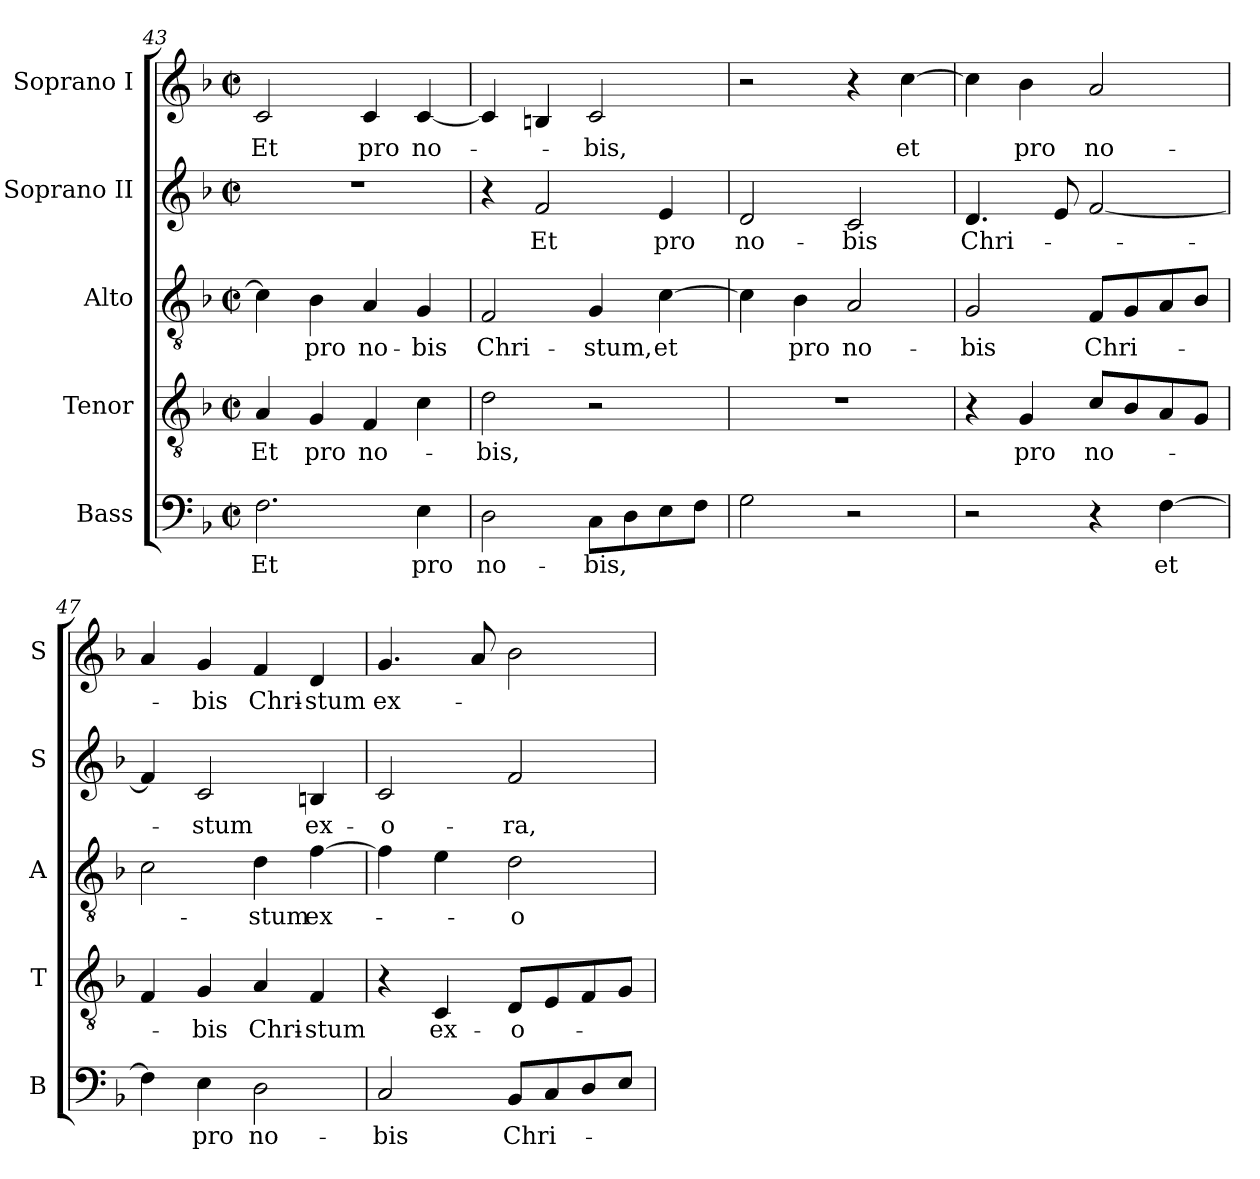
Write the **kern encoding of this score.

**kern	**text	**kern	**text	**kern	**text	**kern	**text	**kern	**text
*part5	*part5	*part4	*part4	*part3	*part3	*part2	*part2	*part1	*part1
*staff5	*staff5	*staff4	*staff4	*staff3	*staff3	*staff2	*staff2	*staff1	*staff1
*I"Bass	*	*I"Tenor	*	*I"Alto	*	*I"Soprano II	*	*I"Soprano I	*
*I'B	*	*I'T	*	*I'A	*	*I'S	*	*I'S	*
!!LO:LB:g=z
*clefF4	*	*clefGv2	*	*clefGv2	*	*clefG2	*	*clefG2	*
*k[b-]	*	*k[b-]	*	*k[b-]	*	*k[b-]	*	*k[b-]	*
*F:	*	*F:	*	*F:	*	*F:	*	*F:	*
*M2/2	*	*M2/2	*	*M2/2	*	*M2/2	*	*M2/2	*
*met(c|)	*	*met(c|)	*	*met(c|)	*	*met(c|)	*	*met(c|)	*
=43	=43	=43	=43	=43	=43	=43	=43	=43	=43
!	!LO:LY:b:color=#000000	!	!	!	!	!	!	!	!
!	!	!	!LO:LY:b:color=#000000	!	!	!	!	!	!
!	!	!	!	!	!	!	!	!	!LO:LY:b:color=#000000
2.Fi\	Et	4Ai/	Et	4ci\]	.	1r	.	2ci/	Et
!	!	!	!LO:LY:b:color=#000000	!	!	!	!	!	!
!	!	!	!	!	!LO:LY:b:color=#000000	!	!	!	!
.	.	4Gi/	pro	4B-i\	pro	.	.	.	.
!	!	!	!LO:LY:b:color=#000000	!	!	!	!	!	!
!	!	!	!	!	!LO:LY:b:color=#000000	!	!	!	!
!	!	!	!	!	!	!	!	!	!LO:LY:b:color=#000000
.	.	4Fi/	no-	4Ai/	no-	.	.	4ci/	pro
!	!LO:LY:b:color=#000000	!	!	!	!	!	!	!	!
!	!	!	!	!	!LO:LY:b:color=#000000	!	!	!	!
!	!	!	!	!	!	!	!	!	!LO:LY:b:color=#000000
4Ei\	pro	4ci\	.	4Gi/	-bis	.	.	[<4ci/	no-
=44	=44	=44	=44	=44	=44	=44	=44	=44	=44
!	!LO:LY:b:color=#000000	!	!	!	!	!	!	!	!
!	!	!	!LO:LY:b:color=#000000	!	!	!	!	!	!
!	!	!	!	!	!LO:LY:b:color=#000000	!	!	!	!
2Di\	no-	2di\	-bis,	2Fi/	Chri-	4r	.	4ci/]	.
!	!	!	!	!	!	!	!LO:LY:b:color=#000000	!	!
.	.	.	.	.	.	2fi/	Et	4Bni/	.
!	!LO:LY:b:color=#000000	!	!	!	!	!	!	!	!
!	!	!	!	!	!LO:LY:b:color=#000000	!	!	!	!
!	!	!	!	!	!	!	!	!	!LO:LY:b:color=#000000
8Ci\L	-bis,	2r	.	4Gi/	-stum,	.	.	2ci/	-bis,
8Di\	.	.	.	.	.	.	.	.	.
!	!	!	!	!	!LO:LY:b:color=#000000	!	!	!	!
!	!	!	!	!	!	!	!LO:LY:b:color=#000000	!	!
8Ei\	.	.	.	[>4ci\	et	4ei/	pro	.	.
8Fi\J	.	.	.	.	.	.	.	.	.
=45	=45	=45	=45	=45	=45	=45	=45	=45	=45
!	!	!	!	!	!	!	!LO:LY:b:color=#000000	!	!
2Gi\	.	1r	.	4ci\]	.	2di/	no-	2r	.
!	!	!	!	!	!LO:LY:b:color=#000000	!	!	!	!
.	.	.	.	4B-i\	pro	.	.	.	.
!	!	!	!	!	!LO:LY:b:color=#000000	!	!	!	!
!	!	!	!	!	!	!	!LO:LY:b:color=#000000	!	!
2r	.	.	.	2Ai/	no-	2ci/	-bis	4r	.
!	!	!	!	!	!	!	!	!	!LO:LY:b:color=#000000
.	.	.	.	.	.	.	.	[>4cci\	et
=46	=46	=46	=46	=46	=46	=46	=46	=46	=46
!	!	!	!	!	!LO:LY:b:color=#000000	!	!	!	!
!	!	!	!	!	!	!	!LO:LY:b:color=#000000	!	!
2r	.	4r	.	2Gi/	-bis	4.di/	Chri-	4cci\]	.
!	!	!	!LO:LY:b:color=#000000	!	!	!	!	!	!
!	!	!	!	!	!	!	!	!	!LO:LY:b:color=#000000
.	.	4Gi/	pro	.	.	.	.	4b-i\	pro
.	.	.	.	.	.	8ei/	.	.	.
!	!	!	!LO:LY:b:color=#000000	!	!	!	!	!	!
!	!	!	!	!	!LO:LY:b:color=#000000	!	!	!	!
!	!	!	!	!	!	!	!	!	!LO:LY:b:color=#000000
4r	.	8ci/L	no-	8Fi/L	Chri-	[<2fi/	.	2ai/	no-
.	.	8B-i/	.	8Gi/	.	.	.	.	.
!	!LO:LY:b:color=#000000	!	!	!	!	!	!	!	!
[>4Fi\	et	8Ai/	.	8Ai/	.	.	.	.	.
.	.	8Gi/J	.	8B-i/J	.	.	.	.	.
!!LO:PB:g=z
=47	=47	=47	=47	=47	=47	=47	=47	=47	=47
4Fi\]	.	4Fi/	.	2ci\	.	4fi/]	.	4ai/	.
!	!LO:LY:b:color=#000000	!	!	!	!	!	!	!	!
!	!	!	!LO:LY:b:color=#000000	!	!	!	!	!	!
!	!	!	!	!	!	!	!LO:LY:b:color=#000000	!	!
!	!	!	!	!	!	!	!	!	!LO:LY:b:color=#000000
4Ei\	pro	4Gi/	-bis	.	.	2ci/	-stum	4gi/	-bis
!	!LO:LY:b:color=#000000	!	!	!	!	!	!	!	!
!	!	!	!LO:LY:b:color=#000000	!	!	!	!	!	!
!	!	!	!	!	!LO:LY:b:color=#000000	!	!	!	!
!	!	!	!	!	!	!	!	!	!LO:LY:b:color=#000000
2Di\	no-	4Ai/	Chri-	4di\	-stum	.	.	4fi/	Chri-
!	!	!	!LO:LY:b:color=#000000	!	!	!	!	!	!
!	!	!	!	!	!LO:LY:b:color=#000000	!	!	!	!
!	!	!	!	!	!	!	!LO:LY:b:color=#000000	!	!
!	!	!	!	!	!	!	!	!	!LO:LY:b:color=#000000
.	.	4Fi/	-stum	[>4fi\	ex-	4Bni/	ex-	4di/	-stum
=48	=48	=48	=48	=48	=48	=48	=48	=48	=48
!	!LO:LY:b:color=#000000	!	!	!	!	!	!	!	!
!	!	!	!	!	!	!	!LO:LY:b:color=#000000	!	!
!	!	!	!	!	!	!	!	!	!LO:LY:b:color=#000000
2Ci/	-bis	4r	.	4fi\]	.	2ci/	-o-	4.gi/	ex-
!	!	!	!LO:LY:b:color=#000000	!	!	!	!	!	!
.	.	4Ci/	ex-	4ei\	.	.	.	.	.
.	.	.	.	.	.	.	.	8ai/	.
!	!LO:LY:b:color=#000000	!	!	!	!	!	!	!	!
!	!	!	!LO:LY:b:color=#000000	!	!	!	!	!	!
!	!	!	!	!	!LO:LY:b:color=#000000	!	!	!	!
!	!	!	!	!	!	!	!LO:LY:b:color=#000000	!	!
8BB-i/L	Chri-	8Di/L	-o-	2di\	-o-	2fi/	-ra,	2b-i\	.
8Ci/	.	8Ei/	.	.	.	.	.	.	.
8Di/	.	8Fi/	.	.	.	.	.	.	.
8Ei/J	.	8Gi/J	.	.	.	.	.	.	.
=	=	=	=	=	=	=	=	=	=
*-	*-	*-	*-	*-	*-	*-	*-	*-	*-
